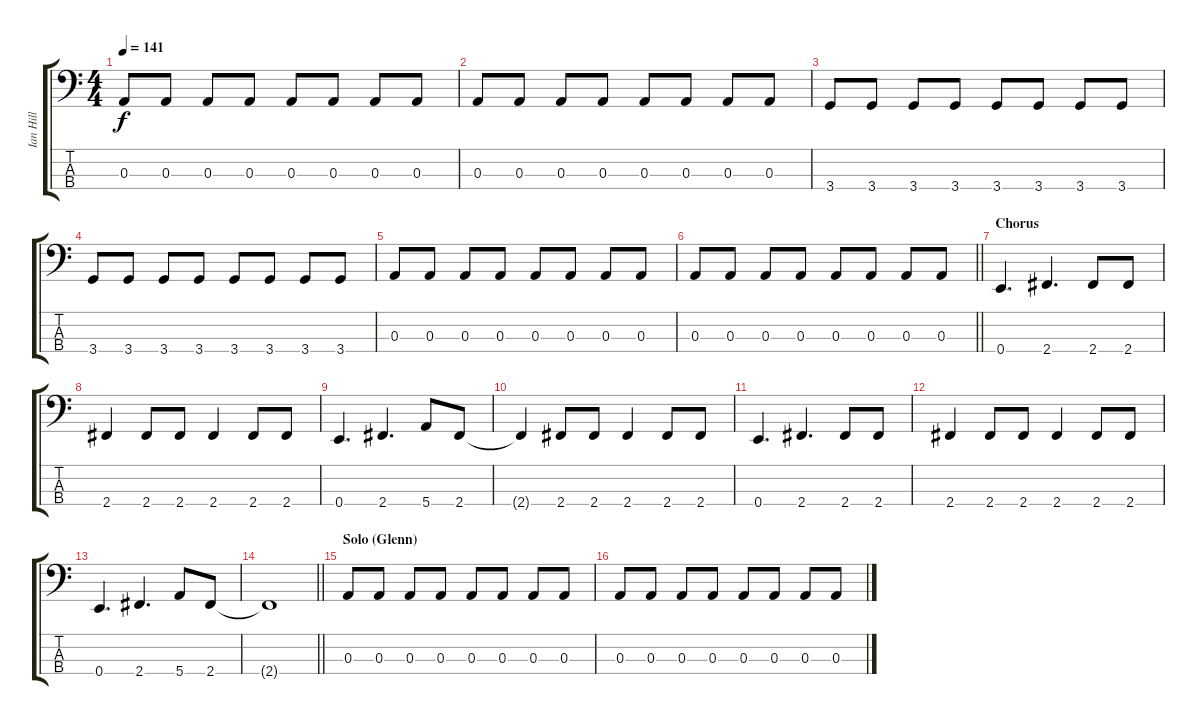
\track ("Ian Hill" "Ian Hill") {instrument electricbasspick}
\staff {score tabs}
\tuning (G2 D2 A1 E1) {hide}
\ts (4 4)
\tempo 141
\clef f4
\ks c
0.3.8{dy f} 0.3.8 0.3.8 0.3.8 0.3.8 0.3.8 0.3.8 0.3.8 |
0.3.8 0.3.8 0.3.8 0.3.8 0.3.8 0.3.8 0.3.8 0.3.8 |
3.4.8 3.4.8 3.4.8 3.4.8 3.4.8 3.4.8 3.4.8 3.4.8 |
3.4.8 3.4.8 3.4.8 3.4.8 3.4.8 3.4.8 3.4.8 3.4.8 |
0.3.8 0.3.8 0.3.8 0.3.8 0.3.8 0.3.8 0.3.8 0.3.8 |
\barLineRight lightlight
0.3.8 0.3.8 0.3.8 0.3.8 0.3.8 0.3.8 0.3.8 0.3.8 |
\section ("" "Chorus")
0.4.4{d} 2.4.4{d} 2.4.8 2.4.8 |
2.4.4 2.4.8 2.4.8 2.4.4 2.4.8 2.4.8 |
0.4.4{d} 2.4.4{d} 5.4.8 2.4.8 |
2.4{t}.4 2.4.8 2.4.8 2.4.4 2.4.8 2.4.8 |
0.4.4{d} 2.4.4{d} 2.4.8 2.4.8 |
2.4.4 2.4.8 2.4.8 2.4.4 2.4.8 2.4.8 |
0.4.4{d} 2.4.4{d} 5.4.8 2.4.8 |
\barLineRight lightlight
2.4{t}.1 |
\section ("" "Solo (Glenn)")
0.3.8 0.3.8 0.3.8 0.3.8 0.3.8 0.3.8 0.3.8 0.3.8 |
0.3.8 0.3.8 0.3.8 0.3.8 0.3.8 0.3.8 0.3.8 0.3.8
